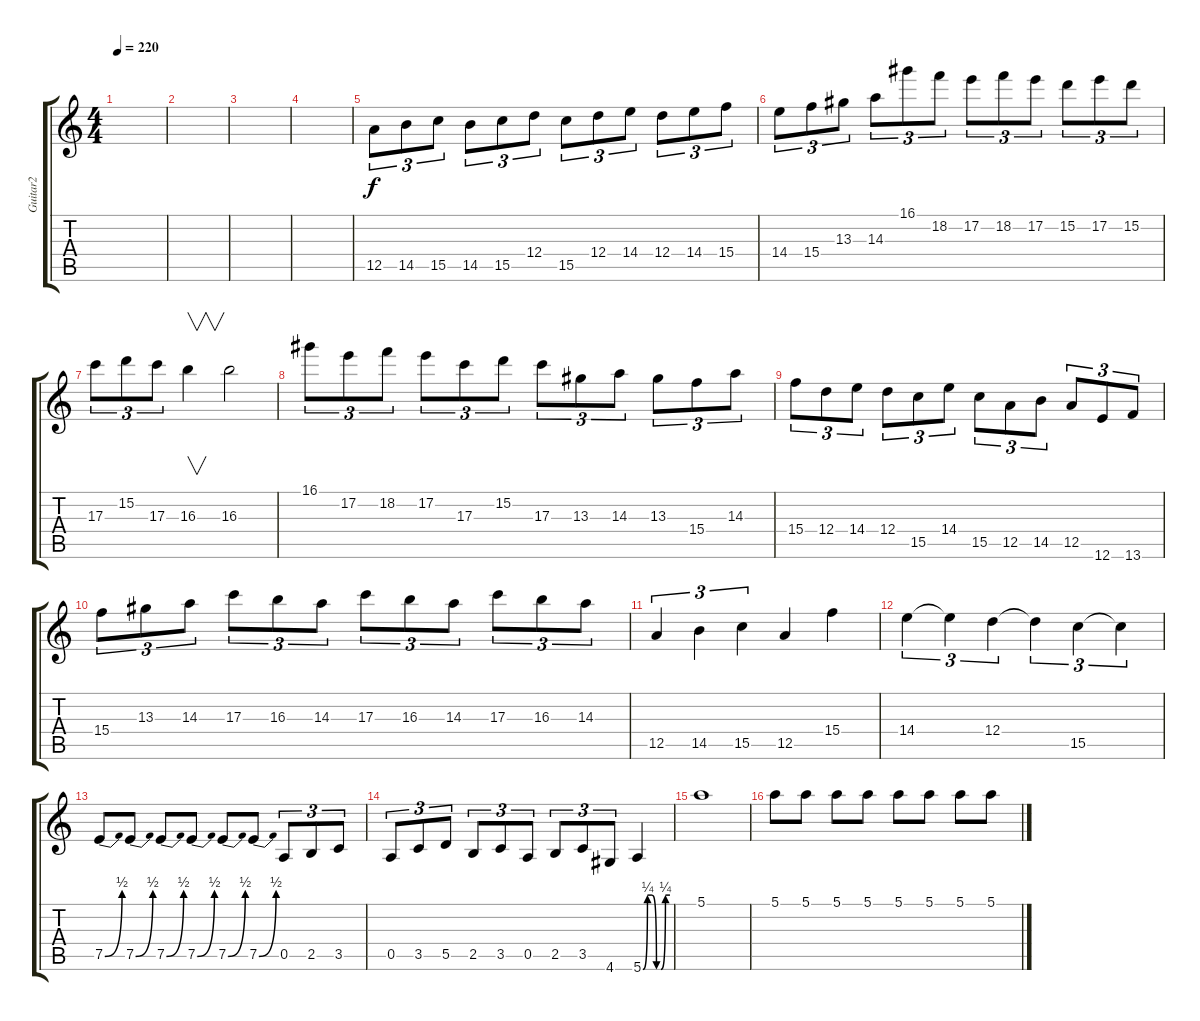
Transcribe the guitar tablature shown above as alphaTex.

\track ("Guitar2" "Guitar2") {instrument distortionguitar}
\staff {score tabs}
\tuning (E4 B3 G3 D3 A2 E2) {hide}
\ts (4 4)
\tempo 220
\clef g2
\ks c
|
|
|
|
12.5.8{tu (3 2)} 14.5.8{tu (3 2)} 15.5.8{tu (3 2)} 14.5.8{tu (3 2)} 15.5.8{tu (3 2)} 12.4.8{tu (3 2)} 15.5.8{tu (3 2)} 12.4.8{tu (3 2)} 14.4.8{tu (3 2)} 12.4.8{tu (3 2)} 14.4.8{tu (3 2)} 15.4.8{tu (3 2)} |
14.4.8{tu (3 2)} 15.4.8{tu (3 2)} 13.3.8{tu (3 2)} 14.3.8{tu (3 2)} 16.1.8{tu (3 2)} 18.2.8{tu (3 2)} 17.2.8{tu (3 2)} 18.2.8{tu (3 2)} 17.2.8{tu (3 2)} 15.2.8{tu (3 2)} 17.2.8{tu (3 2)} 15.2.8{tu (3 2)} |
17.3.8{tu (3 2)} 15.2.8{tu (3 2)} 17.3.8{tu (3 2)} 16.3.4{v} 16.3.2 |
16.1.8{tu (3 2)} 17.2.8{tu (3 2)} 18.2.8{tu (3 2)} 17.2.8{tu (3 2)} 17.3.8{tu (3 2)} 15.2.8{tu (3 2)} 17.3.8{tu (3 2)} 13.3.8{tu (3 2)} 14.3.8{tu (3 2)} 13.3.8{tu (3 2)} 15.4.8{tu (3 2)} 14.3.8{tu (3 2)} |
15.4.8{tu (3 2)} 12.4.8{tu (3 2)} 14.4.8{tu (3 2)} 12.4.8{tu (3 2)} 15.5.8{tu (3 2)} 14.4.8{tu (3 2)} 15.5.8{tu (3 2)} 12.5.8{tu (3 2)} 14.5.8{tu (3 2)} 12.5.8{tu (3 2)} 12.6.8{tu (3 2)} 13.6.8{tu (3 2)} |
15.4.8{tu (3 2)} 13.3.8{tu (3 2)} 14.3.8{tu (3 2)} 17.3.8{tu (3 2)} 16.3.8{tu (3 2)} 14.3.8{tu (3 2)} 17.3.8{tu (3 2)} 16.3.8{tu (3 2)} 14.3.8{tu (3 2)} 17.3.8{tu (3 2)} 16.3.8{tu (3 2)} 14.3.8{tu (3 2)} |
12.5.4{tu (3 2)} 14.5.4{tu (3 2)} 15.5.4{tu (3 2)} 12.5.4 15.4.4 |
14.4.4{tu (3 2)} 14.4{t}.4{tu (3 2)} 12.4.4{tu (3 2)} 12.4{t}.4{tu (3 2)} 15.5.4{tu (3 2)} 15.5{t}.4{tu (3 2)} |
7.5{be (bend 0 0 60 2)}.8 7.5{be (bend 0 0 60 2)}.8 7.5{be (bend 0 0 60 2)}.8 7.5{be (bend 0 0 60 2)}.8 7.5{be (bend 0 0 60 2)}.8 7.5{be (bend 0 0 60 2)}.8 0.5.8{tu (3 2)} 2.5.8{tu (3 2)} 3.5.8{tu (3 2)} |
0.5.8{tu (3 2)} 3.5.8{tu (3 2)} 5.5.8{tu (3 2)} 2.5.8{tu (3 2)} 3.5.8{tu (3 2)} 0.5.8{tu (3 2)} 2.5.8{tu (3 2)} 3.5.8{tu (3 2)} 4.6.8{tu (3 2)} 5.6{be (custom 0 0 10 1 20 1 30 0 40 0 50 1 60 1)}.4 |
5.1.1 |
5.1.8 5.1.8 5.1.8 5.1.8 5.1.8 5.1.8 5.1.8 5.1.8
